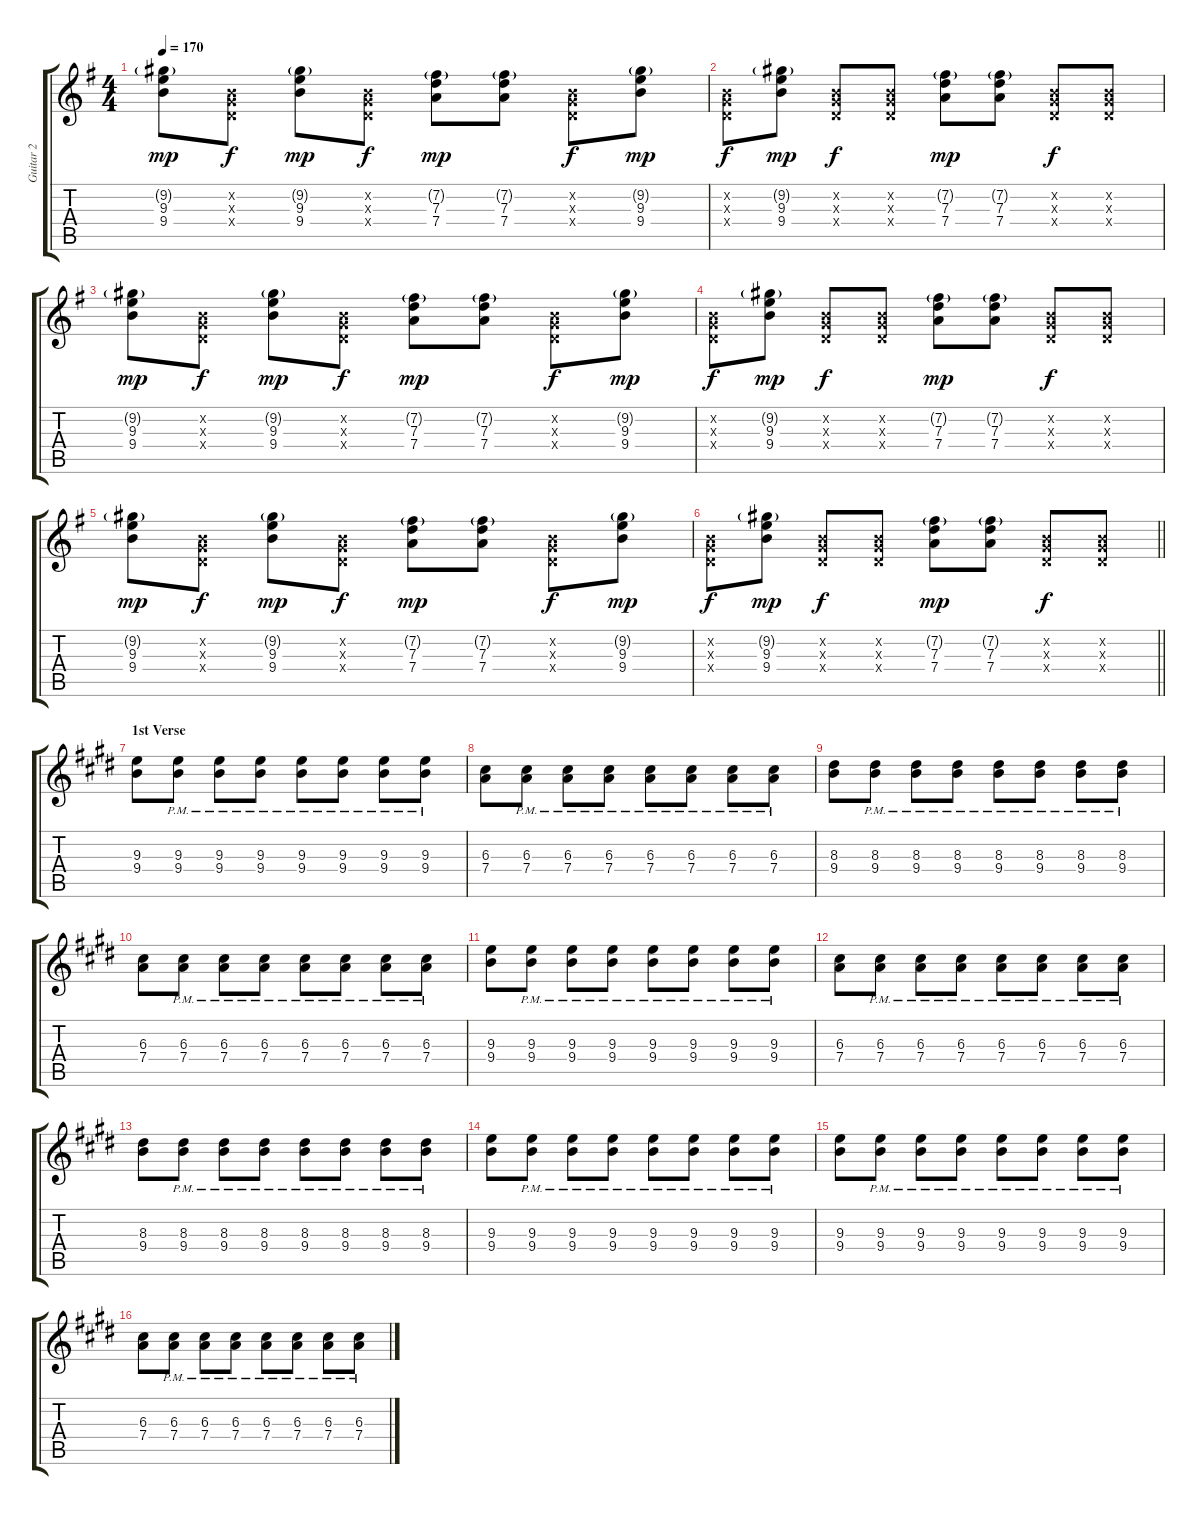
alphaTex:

\track ("Guitar 2" "Guitar 2") {instrument distortionguitar}
\staff {score tabs}
\tuning (E4 B3 G3 D3 A2 E2) {hide}
\ts (4 4)
\tempo 170
\clef g2
\ks g
(9.2{g} 9.3 9.4).8{dy mp} (0.2{x} 0.3{x} 0.4{x}).8{dy f} (9.2{g} 9.3 9.4).8{dy mp} (0.2{x} 0.3{x} 0.4{x}).8{dy f} (7.2{g} 7.3 7.4).8{dy mp} (7.2{g} 7.3 7.4).8 (0.2{x} 0.3{x} 0.4{x}).8{dy f} (9.2{g} 9.3 9.4).8{dy mp} |
(0.2{x} 0.3{x} 0.4{x}).8{dy f} (9.2{g} 9.3 9.4).8{dy mp} (0.2{x} 0.3{x} 0.4{x}).8{dy f} (0.2{x} 0.3{x} 0.4{x}).8 (7.2{g} 7.3 7.4).8{dy mp} (7.2{g} 7.3 7.4).8 (0.2{x} 0.3{x} 0.4{x}).8{dy f} (0.2{x} 0.3{x} 0.4{x}).8 |
(9.2{g} 9.3 9.4).8{dy mp} (0.2{x} 0.3{x} 0.4{x}).8{dy f} (9.2{g} 9.3 9.4).8{dy mp} (0.2{x} 0.3{x} 0.4{x}).8{dy f} (7.2{g} 7.3 7.4).8{dy mp} (7.2{g} 7.3 7.4).8 (0.2{x} 0.3{x} 0.4{x}).8{dy f} (9.2{g} 9.3 9.4).8{dy mp} |
(0.2{x} 0.3{x} 0.4{x}).8{dy f} (9.2{g} 9.3 9.4).8{dy mp} (0.2{x} 0.3{x} 0.4{x}).8{dy f} (0.2{x} 0.3{x} 0.4{x}).8 (7.2{g} 7.3 7.4).8{dy mp} (7.2{g} 7.3 7.4).8 (0.2{x} 0.3{x} 0.4{x}).8{dy f} (0.2{x} 0.3{x} 0.4{x}).8 |
(9.2{g} 9.3 9.4).8{dy mp} (0.2{x} 0.3{x} 0.4{x}).8{dy f} (9.2{g} 9.3 9.4).8{dy mp} (0.2{x} 0.3{x} 0.4{x}).8{dy f} (7.2{g} 7.3 7.4).8{dy mp} (7.2{g} 7.3 7.4).8 (0.2{x} 0.3{x} 0.4{x}).8{dy f} (9.2{g} 9.3 9.4).8{dy mp} |
\barLineRight lightlight
(0.2{x} 0.3{x} 0.4{x}).8{dy f} (9.2{g} 9.3 9.4).8{dy mp} (0.2{x} 0.3{x} 0.4{x}).8{dy f} (0.2{x} 0.3{x} 0.4{x}).8 (7.2{g} 7.3 7.4).8{dy mp} (7.2{g} 7.3 7.4).8 (0.2{x} 0.3{x} 0.4{x}).8{dy f} (0.2{x} 0.3{x} 0.4{x}).8 |
\section ("" "1st Verse")
\ks e
(9.3 9.4).8 (9.3{pm} 9.4{pm}).8 (9.3{pm} 9.4{pm}).8 (9.3{pm} 9.4{pm}).8 (9.3{pm} 9.4{pm}).8 (9.3{pm} 9.4{pm}).8 (9.3{pm} 9.4{pm}).8 (9.3{pm} 9.4{pm}).8 |
(6.3 7.4).8 (6.3{pm} 7.4{pm}).8 (6.3{pm} 7.4{pm}).8 (6.3{pm} 7.4{pm}).8 (6.3{pm} 7.4{pm}).8 (6.3{pm} 7.4{pm}).8 (6.3{pm} 7.4{pm}).8 (6.3{pm} 7.4{pm}).8 |
(8.3 9.4).8 (8.3{pm} 9.4{pm}).8 (8.3{pm} 9.4{pm}).8 (8.3{pm} 9.4{pm}).8 (8.3{pm} 9.4{pm}).8 (8.3{pm} 9.4{pm}).8 (8.3{pm} 9.4{pm}).8 (8.3{pm} 9.4{pm}).8 |
(6.3 7.4).8 (6.3{pm} 7.4{pm}).8 (6.3{pm} 7.4{pm}).8 (6.3{pm} 7.4{pm}).8 (6.3{pm} 7.4{pm}).8 (6.3{pm} 7.4{pm}).8 (6.3{pm} 7.4{pm}).8 (6.3{pm} 7.4{pm}).8 |
(9.3 9.4).8 (9.3{pm} 9.4{pm}).8 (9.3{pm} 9.4{pm}).8 (9.3{pm} 9.4{pm}).8 (9.3{pm} 9.4{pm}).8 (9.3{pm} 9.4{pm}).8 (9.3{pm} 9.4{pm}).8 (9.3{pm} 9.4{pm}).8 |
(6.3 7.4).8 (6.3{pm} 7.4{pm}).8 (6.3{pm} 7.4{pm}).8 (6.3{pm} 7.4{pm}).8 (6.3{pm} 7.4{pm}).8 (6.3{pm} 7.4{pm}).8 (6.3{pm} 7.4{pm}).8 (6.3{pm} 7.4{pm}).8 |
(8.3 9.4).8 (8.3{pm} 9.4{pm}).8 (8.3{pm} 9.4{pm}).8 (8.3{pm} 9.4{pm}).8 (8.3{pm} 9.4{pm}).8 (8.3{pm} 9.4{pm}).8 (8.3{pm} 9.4{pm}).8 (8.3{pm} 9.4{pm}).8 |
(9.3 9.4).8 (9.3{pm} 9.4{pm}).8 (9.3{pm} 9.4{pm}).8 (9.3{pm} 9.4{pm}).8 (9.3{pm} 9.4{pm}).8 (9.3{pm} 9.4{pm}).8 (9.3{pm} 9.4{pm}).8 (9.3{pm} 9.4{pm}).8 |
(9.3 9.4).8 (9.3{pm} 9.4{pm}).8 (9.3{pm} 9.4{pm}).8 (9.3{pm} 9.4{pm}).8 (9.3{pm} 9.4{pm}).8 (9.3{pm} 9.4{pm}).8 (9.3{pm} 9.4{pm}).8 (9.3{pm} 9.4{pm}).8 |
(6.3 7.4).8 (6.3{pm} 7.4{pm}).8 (6.3{pm} 7.4{pm}).8 (6.3{pm} 7.4{pm}).8 (6.3{pm} 7.4{pm}).8 (6.3{pm} 7.4{pm}).8 (6.3{pm} 7.4{pm}).8 (6.3{pm} 7.4{pm}).8
